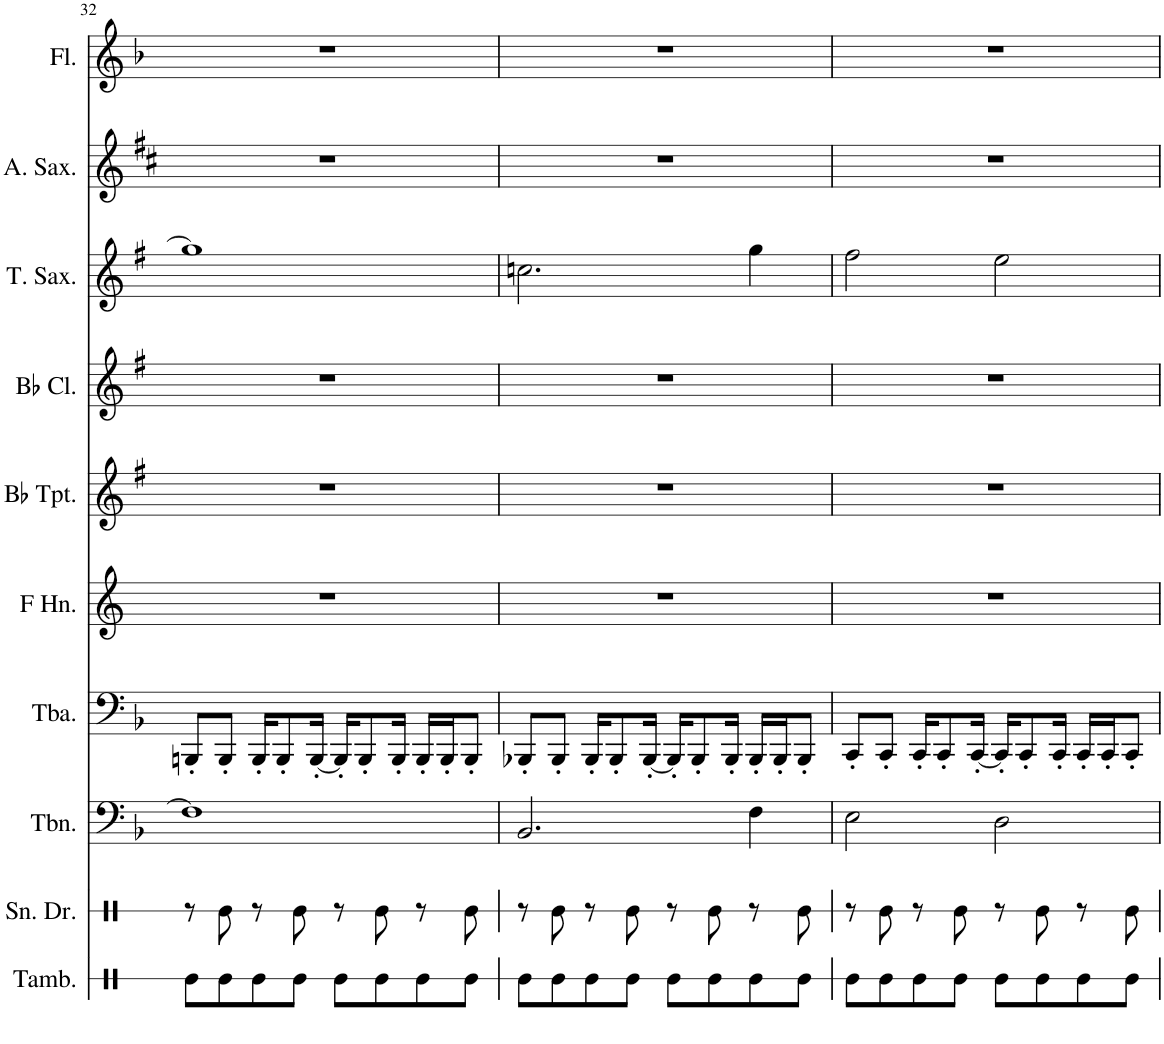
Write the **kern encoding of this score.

**kern	**kern	**kern	**kern	**kern	**kern	**kern	**kern	**kern	**kern
*part10	*part9	*part8	*part7	*part6	*part5	*part4	*part3	*part2	*part1
*staff10	*staff9	*staff8	*staff7	*staff6	*staff5	*staff4	*staff3	*staff2	*staff1
*I"Tambourine	*I"Snare Drum	*I"Trombone	*I"Tuba	*I"Horn in F	*I"Bb Trumpet	*I"Bb Clarinet	*I"Tenor Saxophone	*I"Alto Saxophone	*I"Flute
*I'Tamb.	*I'Sn. Dr.	*I'Tbn.	*I'Tba.	*	*I'Bb Tpt.	*I'Bb Cl.	*I'T. Sax.	*I'A. Sax.	*I'Fl.
!!LO:PB:g=z
*clefX	*clefX	*clefF4	*clefF4	*clefG2	*clefG2	*clefG2	*clefG2	*clefG2	*clefG2
*	*	*	*	*Trd4c7	*Trd1c2	*Trd1c2	*Trd8c14	*Trd5c9	*
*k[]	*k[]	*k[b-]	*k[b-]	*k[]	*k[f#]	*k[f#]	*k[f#]	*k[f#c#]	*k[b-]
*M4/4	*M4/4	*M4/4	*M4/4	*M4/4	*M4/4	*M4/4	*M4/4	*M4/4	*M4/4
=32	=32	=32	=32	=32	=32	=32	=32	=32	=32
8Re\L	8r	1F]	8BBBn'/L	1r	1r	1r	1gg]	1r	1r
8Re\	8Re\	.	8BBB'/J	.	.	.	.	.	.
8Re\	8r	.	16BBB'/KL	.	.	.	.	.	.
.	.	.	8BBB'/	.	.	.	.	.	.
8Re\J	8Re\	.	.	.	.	.	.	.	.
.	.	.	[16BBB'/Jk	.	.	.	.	.	.
8Re\L	8r	.	16BBB'/KL]	.	.	.	.	.	.
.	.	.	8BBB'/	.	.	.	.	.	.
8Re\	8Re\	.	.	.	.	.	.	.	.
.	.	.	16BBB'/Jk	.	.	.	.	.	.
8Re\	8r	.	16BBB'/LL	.	.	.	.	.	.
.	.	.	16BBB'/J	.	.	.	.	.	.
8Re\J	8Re\	.	8BBB'/J	.	.	.	.	.	.
=33	=33	=33	=33	=33	=33	=33	=33	=33	=33
8Re\L	8r	2.BB-/	8BBB-X'/L	1r	1r	1r	2.ccn\	1r	1r
8Re\	8Re\	.	8BBB-'/J	.	.	.	.	.	.
8Re\	8r	.	16BBB-'/KL	.	.	.	.	.	.
.	.	.	8BBB-'/	.	.	.	.	.	.
8Re\J	8Re\	.	.	.	.	.	.	.	.
.	.	.	[16BBB-'/Jk	.	.	.	.	.	.
8Re\L	8r	.	16BBB-'/KL]	.	.	.	.	.	.
.	.	.	8BBB-'/	.	.	.	.	.	.
8Re\	8Re\	.	.	.	.	.	.	.	.
.	.	.	16BBB-'/Jk	.	.	.	.	.	.
8Re\	8r	4F\	16BBB-'/LL	.	.	.	4gg\	.	.
.	.	.	16BBB-'/J	.	.	.	.	.	.
8Re\J	8Re\	.	8BBB-'/J	.	.	.	.	.	.
=34	=34	=34	=34	=34	=34	=34	=34	=34	=34
8Re\L	8r	2E\	8CC'/L	1r	1r	1r	2ff#\	1r	1r
8Re\	8Re\	.	8CC'/J	.	.	.	.	.	.
8Re\	8r	.	16CC'/KL	.	.	.	.	.	.
.	.	.	8CC'/	.	.	.	.	.	.
8Re\J	8Re\	.	.	.	.	.	.	.	.
.	.	.	[16CC'/Jk	.	.	.	.	.	.
8Re\L	8r	2D\	16CC'/KL]	.	.	.	2ee\	.	.
.	.	.	8CC'/	.	.	.	.	.	.
8Re\	8Re\	.	.	.	.	.	.	.	.
.	.	.	16CC'/Jk	.	.	.	.	.	.
8Re\	8r	.	16CC'/LL	.	.	.	.	.	.
.	.	.	16CC'/J	.	.	.	.	.	.
8Re\J	8Re\	.	8CC'/J	.	.	.	.	.	.
=	=	=	=	=	=	=	=	=	=
*-	*-	*-	*-	*-	*-	*-	*-	*-	*-
